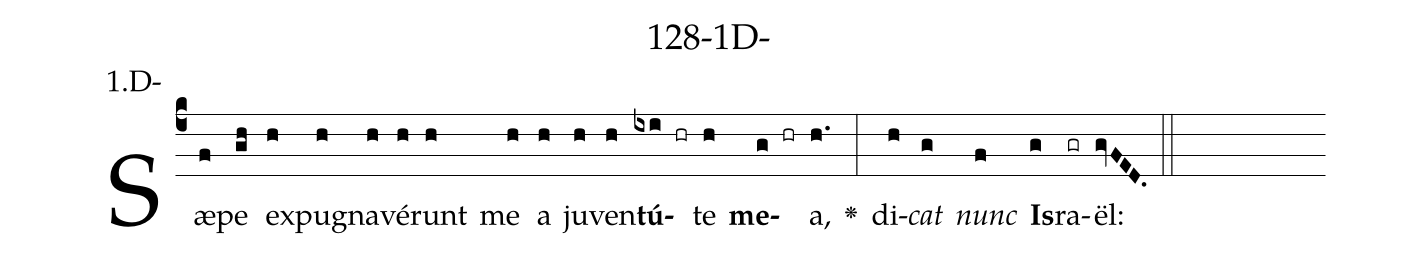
name: 128-1D-;
annotation: 1.D-;
%%
(c4)Sæ(f)pe(gh) ex(h)pu(h)gna(h)vé(h)runt(h) me(h) a(h) ju(h)ven(h)<b>tú</b>(ixi hr)te(h) <b>me</b>(g hr)a,(h.) <v>\greheightstar</v>(:) di(h)<i>cat</i>(g) <i>nunc</i>(f) <b>Is</b>(g)ra(gr)ël:(gvFED.) (::)


%E(h) u(h) o(g) u(f) a(g) e.(gvFED.) (::)
